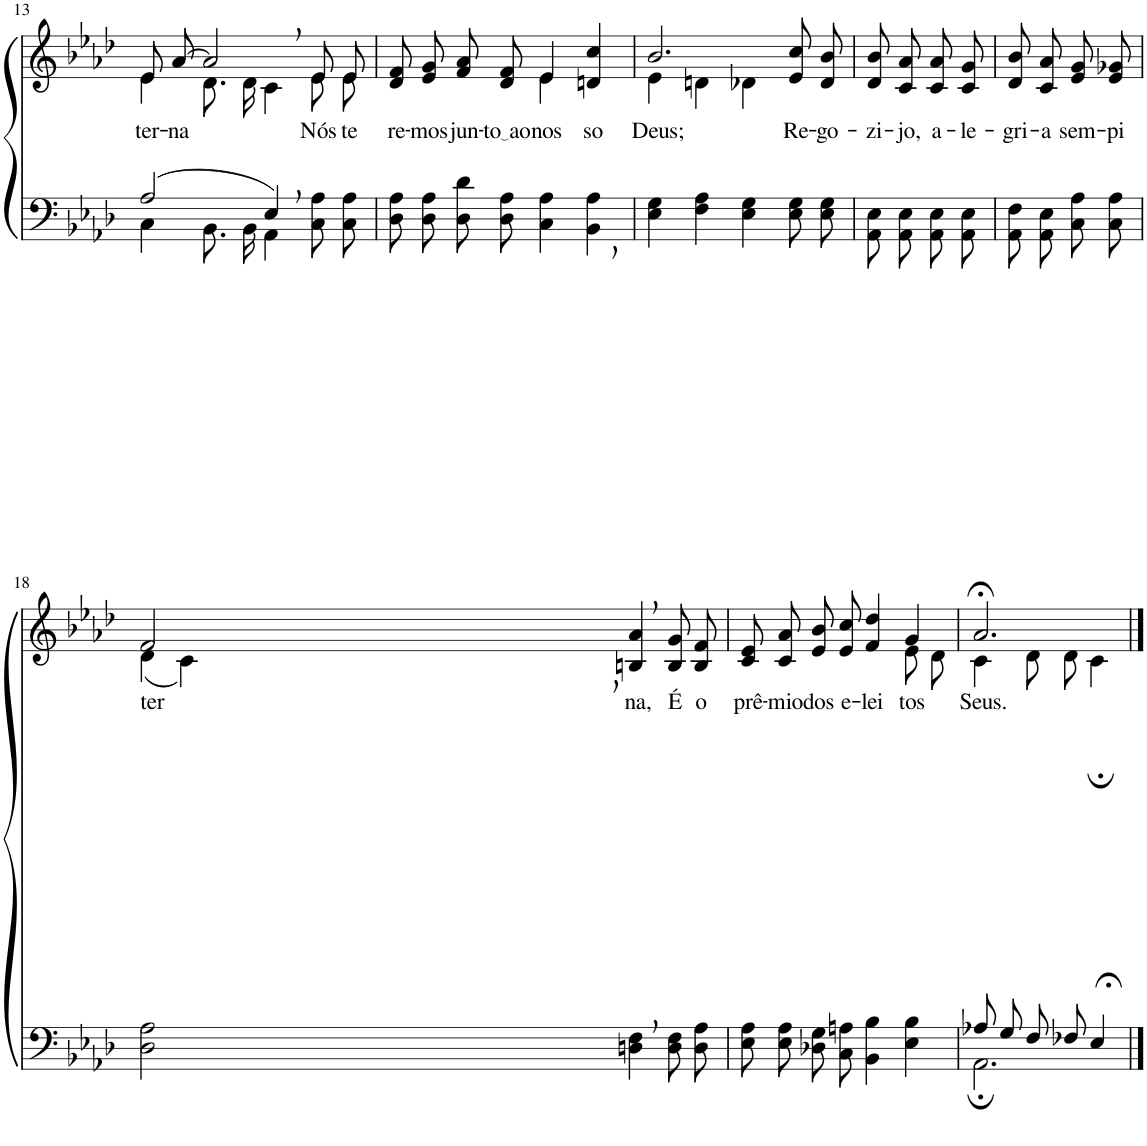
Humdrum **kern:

**kern	**kern	**text
*part2	*part1	*part1
*staff2	*staff1	*staff1
*I"Parte III e IV	*I"Parte I e II	*
!!LO:PB:g=z
*clefF4	*clefG2	*
*k[b-e-a-d-]	*k[b-e-a-d-]	*
*M4/4	*M4/4	*
=13	=13	=13
*^	*^	*
!	!	!	!	!LO:LY:b
(2A-/	4C\	8e-/L	4e-\	ter-
!	!	!	!	!LO:LY:b
.	.	[8a-/J	.	-na
.	8.BB-\L	2a-,/]	8.d-\L	.
.	16BB-\Jk	.	16d-\Jk	.
4E-,/)	4AA-\	.	4c\	.
!	!	!	!	!LO:LY:b
4ryy	8C\ 8A-\L	8e-/L	8e-\L	Nós
!	!	!	!	!LO:LY:b
.	8C\ 8A-\J	8e-/J	8e-\J	te-
=14	=14	=14	=14	=14
!	!	!	!	!LO:LY:b
*v	*v	*	*	*
8D-\ 8A-\L	8d-/ 8f/L	2ryy	-re-
!	!	!	!LO:LY:b
8D-\ 8A-\J	8e-/ 8g/J	.	-mos
!	!	!	!LO:LY:b
8D-\ 8d-\L	8f/ 8a-/L	.	jun-
!	!	!	!LO:LY:b
8D-\ 8A-\J	8d-/ 8f/J	.	to ao
!	!	!	!LO:LY:b
4C\ 4A-\	4e-/	4e-\	nos-
!	!	!	!LO:LY:b
4BB-\ 4A-\	4dn/ 4cc/	4ryy	-so
=15	=15	=15	=15
!	!	!	!LO:LY:b
4E-\ 4G\	2.b-/	4e-\	Deus;
4F\ 4A-\	.	4dn\	.
4E-\ 4G\	.	4d-X\	.
!	!	!	!LO:LY:b
8E-\ 8G\L	8e-/ 8cc/L	4ryy	Re-
!	!	!	!LO:LY:b
8E-\ 8G\J	8d-/ 8b-/J	.	-go-
*	*v	*v	*
=16	=16	=16
!	!	!LO:LY:b
8AA-/ 8E-/L	8d-/ 8b-/L	-zi-
!	!	!LO:LY:b
8AA-/ 8E-/J	8c/ 8a-/J	-jo,
!	!	!LO:LY:b
8AA-/ 8E-/L	8c/ 8a-/L	a-
!	!	!LO:LY:b
8AA-/ 8E-/J	8c/ 8g/J	-le-
=17	=17	=17
!	!	!LO:LY:b
8AA-/ 8F/L	8d-/ 8b-/L	-gri-
!	!	!LO:LY:b
8AA-/ 8E-/J	8c/ 8a-/J	-a
!	!	!LO:LY:b
8C\ 8A-\L	8e-/ 8g/L	sem-
!	!	!LO:LY:b
8C\ 8A-\J	8e-/ 8g-X/J	-pi-
!!LO:LB:g=z
=18	=18	=18
*	*^	*
!	!	!	!LO:LY:b
2D-\, 2A-\,	2f,/	(4d-\	-ter-
.	.	4c\)	.
!	!	!	!LO:LY:b
4Dn\, 4F\,	4Bn/, 4a-/,	2ryy	-na,
!	!	!	!LO:LY:b
8D\ 8F\L	8B/ 8g/L	.	É
!	!	!	!LO:LY:b
8D\ 8A-\J	8B/ 8f/J	.	o
=19	=19	=19	=19
!	!	!	!LO:LY:b
8E-\ 8A-\L	8c/ 8e-/L	2.ryy	prê-
!	!	!	!LO:LY:b
8E-\ 8A-\J	8c/ 8a-/J	.	-mio
!	!	!	!LO:LY:b
8D-X\ 8G\L	8e-/ 8b-/L	.	dos
!	!	!	!LO:LY:b
8C\ 8An\J	8e-/ 8cc/J	.	e-
!	!	!	!LO:LY:b
4BB-\ 4B-\	4f/ 4dd-/	.	-lei-
!	!	!	!LO:LY:b
4E-\ 4B-\	4g/	8e-\L	-tos
.	.	8d-\J	.
=20	=20	=20	=20
*^	*	*	*
!	!	!	!	!LO:LY:b
8A-X/L	2.AA-;\	2.a-;</	4c\	Seus.
8G/J	.	.	.	.
8F/L	.	.	8d-\L	.
8F-X/J	.	.	8d-\J	.
4E-;</	.	.	4c;\	.
*v	*v	*	*	*
*	*v	*v	*
==	==	==
*-	*-	*-
